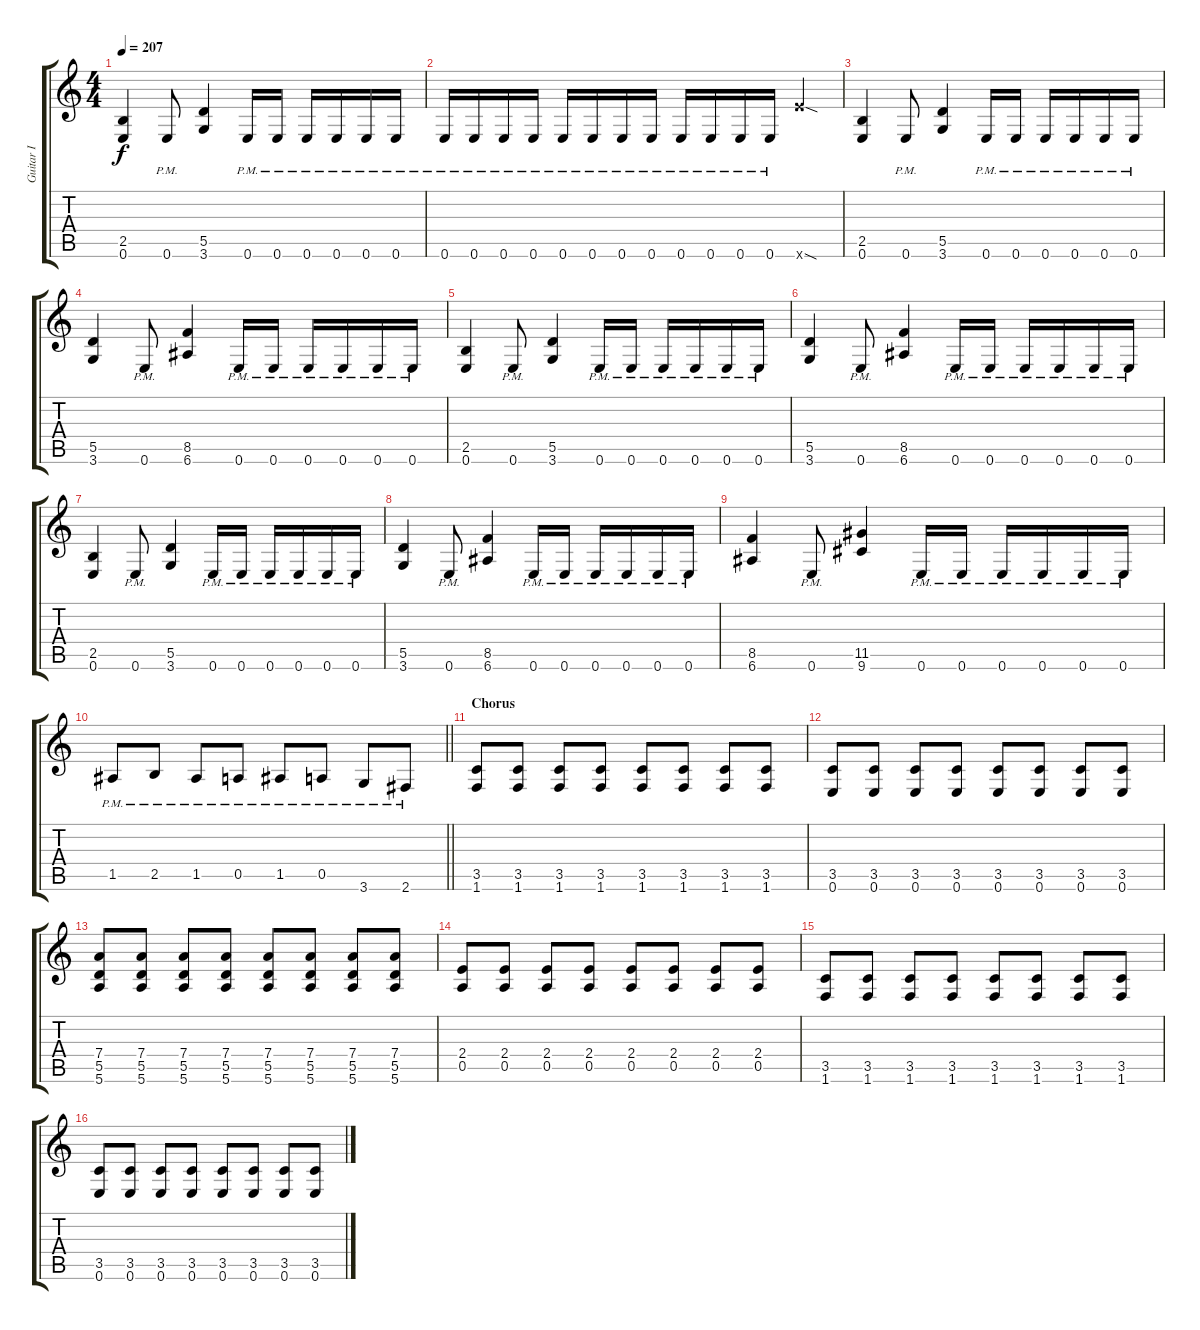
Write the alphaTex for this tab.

\track ("Guitar I" "Guitar I") {instrument overdrivenguitar}
\staff {score tabs}
\tuning (E4 B3 G3 D3 A2 E2) {hide}
\ts (4 4)
\tempo 207
\clef g2
\ks c
(2.5 0.6).4{dy f} 0.6{pm}.8 (5.5 3.6).4 0.6{pm}.16 0.6{pm}.16 0.6{pm}.16 0.6{pm}.16 0.6{pm}.16 0.6{pm}.16 |
0.6{pm}.16 0.6{pm}.16 0.6{pm}.16 0.6{pm}.16 0.6{pm}.16 0.6{pm}.16 0.6{pm}.16 0.6{pm}.16 0.6{pm}.16 0.6{pm}.16 0.6{pm}.16 0.6{pm}.16 12.6{sod x}.4 |
(2.5 0.6).4 0.6{pm}.8 (5.5 3.6).4 0.6{pm}.16 0.6{pm}.16 0.6{pm}.16 0.6{pm}.16 0.6{pm}.16 0.6{pm}.16 |
(5.5 3.6).4 0.6{pm}.8 (8.5 6.6).4 0.6{pm}.16 0.6{pm}.16 0.6{pm}.16 0.6{pm}.16 0.6{pm}.16 0.6{pm}.16 |
(2.5 0.6).4 0.6{pm}.8 (5.5 3.6).4 0.6{pm}.16 0.6{pm}.16 0.6{pm}.16 0.6{pm}.16 0.6{pm}.16 0.6{pm}.16 |
(5.5 3.6).4 0.6{pm}.8 (8.5 6.6).4 0.6{pm}.16 0.6{pm}.16 0.6{pm}.16 0.6{pm}.16 0.6{pm}.16 0.6{pm}.16 |
(2.5 0.6).4 0.6{pm}.8 (5.5 3.6).4 0.6{pm}.16 0.6{pm}.16 0.6{pm}.16 0.6{pm}.16 0.6{pm}.16 0.6{pm}.16 |
(5.5 3.6).4 0.6{pm}.8 (8.5 6.6).4 0.6{pm}.16 0.6{pm}.16 0.6{pm}.16 0.6{pm}.16 0.6{pm}.16 0.6{pm}.16 |
(8.5 6.6).4 0.6{pm}.8 (11.5 9.6).4 0.6{pm}.16 0.6{pm}.16 0.6{pm}.16 0.6{pm}.16 0.6{pm}.16 0.6{pm}.16 |
\barLineRight lightlight
1.5{pm}.8 2.5{pm}.8 1.5{pm}.8 0.5{pm}.8 1.5{pm}.8 0.5{pm}.8 3.6{pm}.8 2.6{pm}.8 |
\section ("" "Chorus")
(3.5 1.6).8 (3.5 1.6).8 (3.5 1.6).8 (3.5 1.6).8 (3.5 1.6).8 (3.5 1.6).8 (3.5 1.6).8 (3.5 1.6).8 |
(3.5 0.6).8 (3.5 0.6).8 (3.5 0.6).8 (3.5 0.6).8 (3.5 0.6).8 (3.5 0.6).8 (3.5 0.6).8 (3.5 0.6).8 |
(7.4 5.5 5.6).8 (7.4 5.5 5.6).8 (7.4 5.5 5.6).8 (7.4 5.5 5.6).8 (7.4 5.5 5.6).8 (7.4 5.5 5.6).8 (7.4 5.5 5.6).8 (7.4 5.5 5.6).8 |
(2.4 0.5).8 (2.4 0.5).8 (2.4 0.5).8 (2.4 0.5).8 (2.4 0.5).8 (2.4 0.5).8 (2.4 0.5).8 (2.4 0.5).8 |
(3.5 1.6).8 (3.5 1.6).8 (3.5 1.6).8 (3.5 1.6).8 (3.5 1.6).8 (3.5 1.6).8 (3.5 1.6).8 (3.5 1.6).8 |
(3.5 0.6).8 (3.5 0.6).8 (3.5 0.6).8 (3.5 0.6).8 (3.5 0.6).8 (3.5 0.6).8 (3.5 0.6).8 (3.5 0.6).8
